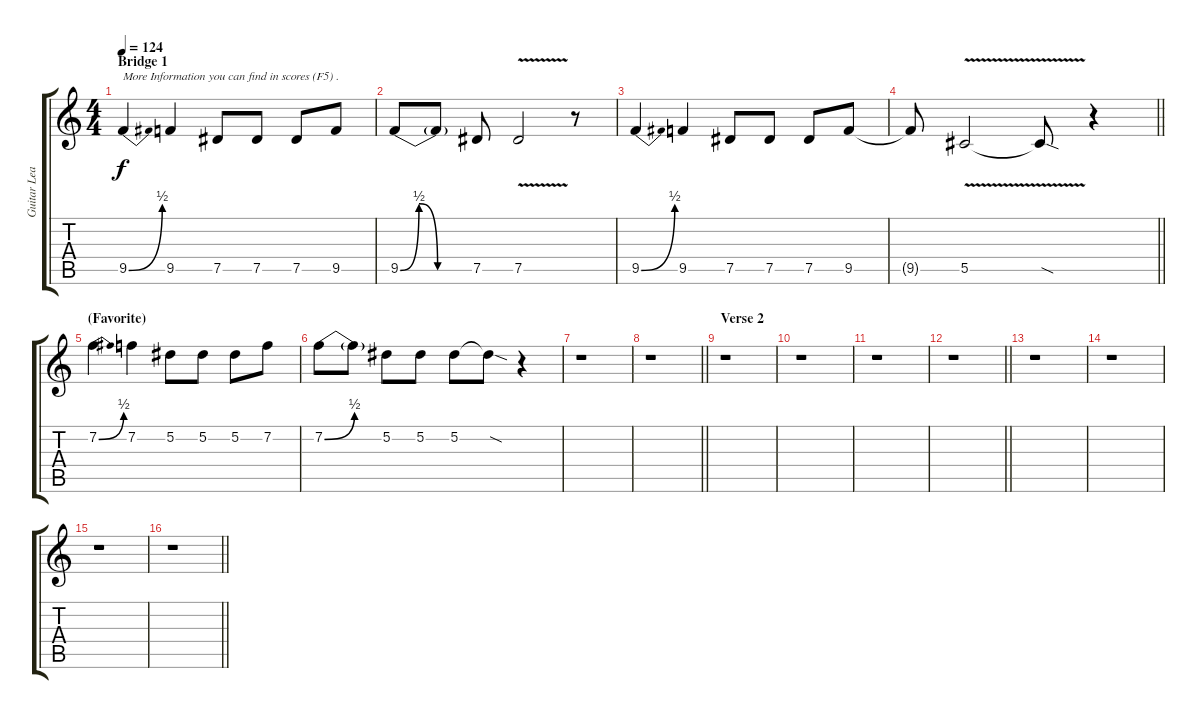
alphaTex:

\track ("Guitar Lead 2" "Guitar Lea") {instrument overdrivenguitar}
\staff {score tabs}
\tuning (Eb4 Bb3 Gb3 Db3 Ab2 Eb2) {hide}
\ts (4 4)
\section ("" "Bridge 1")
\tempo 124
\clef g2
\ks c
9.5{be (bend 0 0 60 2)}.4{txt "More Information you can find in scores (F5) ." dy f} 9.5.4 7.5.8 7.5.8 7.5.8 9.5.8 |
9.5{be (bendrelease 0 0 45 2 50 2 60 0)}.8 9.5{be (hold 0 0 60 0) t}.8 7.5.8 7.5{v}.2 r.8 |
9.5{be (bend 0 0 60 2)}.4 9.5.4 7.5.8 7.5.8 7.5.8 9.5.8 |
\barLineRight lightlight
9.5{t}.8 5.5{v}.2 5.5{sod t}.8 r.4 |
\section ("" "(Favorite)")
7.2{be (bend 0 0 60 2)}.4 7.2.4 5.2.8 5.2.8 5.2.8 7.2.8 |
7.2{be (bend 0 0 60 2)}.8 7.2{be (hold 0 0 60 0) t}.8 5.2.8 5.2.8 5.2.8 5.2{sod t}.8 r.4 |
r.1 |
\barLineRight lightlight
r.1 |
\section ("" "Verse 2")
r.1 |
r.1 |
r.1 |
\barLineRight lightlight
r.1 |
r.1 |
r.1 |
r.1 |
\barLineRight lightlight
r.1
